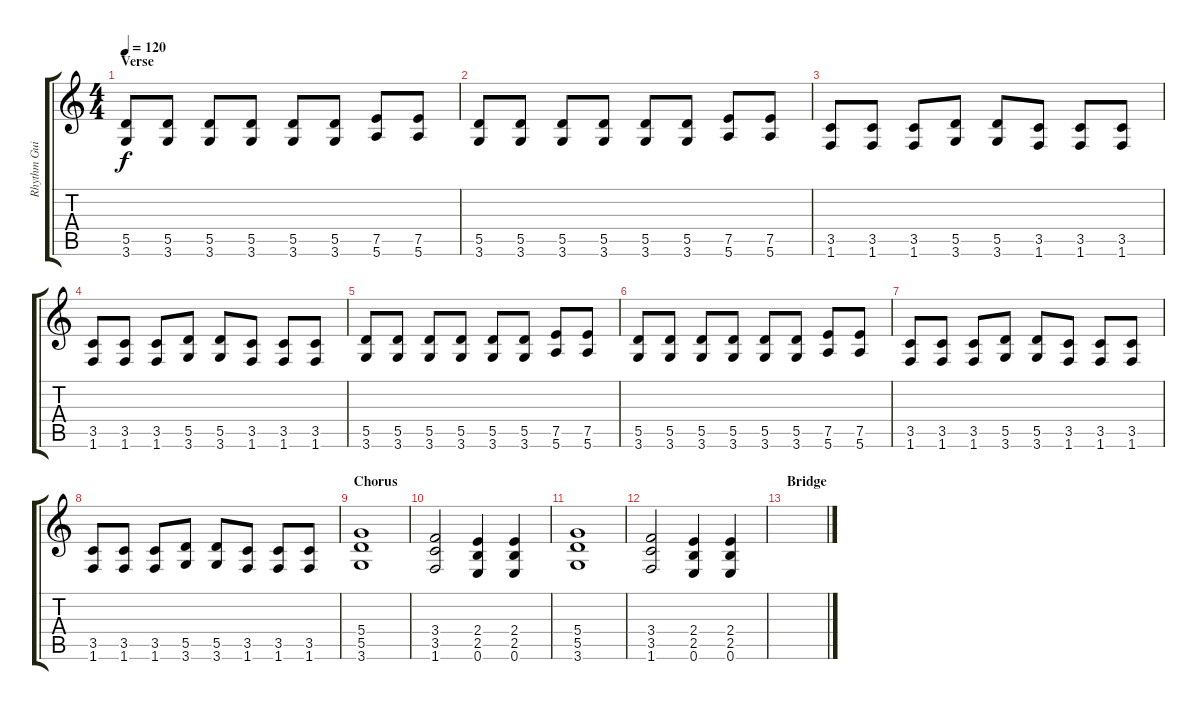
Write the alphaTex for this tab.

\track ("Rhythm Guitar" "Rhythm Gui") {instrument distortionguitar}
\staff {score tabs}
\tuning (E4 B3 G3 D3 A2 E2) {hide}
\ts (4 4)
\section ("" "Verse")
\tempo 120
\clef g2
\ks c
(5.5 3.6).8{dy f} (5.5 3.6).8 (5.5 3.6).8 (5.5 3.6).8 (5.5 3.6).8 (5.5 3.6).8 (7.5 5.6).8 (7.5 5.6).8 |
(5.5 3.6).8 (5.5 3.6).8 (5.5 3.6).8 (5.5 3.6).8 (5.5 3.6).8 (5.5 3.6).8 (7.5 5.6).8 (7.5 5.6).8 |
(3.5 1.6).8 (3.5 1.6).8 (3.5 1.6).8 (5.5 3.6).8 (5.5 3.6).8 (3.5 1.6).8 (3.5 1.6).8 (3.5 1.6).8 |
(3.5 1.6).8 (3.5 1.6).8 (3.5 1.6).8 (5.5 3.6).8 (5.5 3.6).8 (3.5 1.6).8 (3.5 1.6).8 (3.5 1.6).8 |
(5.5 3.6).8 (5.5 3.6).8 (5.5 3.6).8 (5.5 3.6).8 (5.5 3.6).8 (5.5 3.6).8 (7.5 5.6).8 (7.5 5.6).8 |
(5.5 3.6).8 (5.5 3.6).8 (5.5 3.6).8 (5.5 3.6).8 (5.5 3.6).8 (5.5 3.6).8 (7.5 5.6).8 (7.5 5.6).8 |
(3.5 1.6).8 (3.5 1.6).8 (3.5 1.6).8 (5.5 3.6).8 (5.5 3.6).8 (3.5 1.6).8 (3.5 1.6).8 (3.5 1.6).8 |
(3.5 1.6).8 (3.5 1.6).8 (3.5 1.6).8 (5.5 3.6).8 (5.5 3.6).8 (3.5 1.6).8 (3.5 1.6).8 (3.5 1.6).8 |
\section ("" "Chorus")
(5.4 5.5 3.6).1 |
(3.4 3.5 1.6).2 (2.4 2.5 0.6).4 (2.4 2.5 0.6).4 |
(5.4 5.5 3.6).1 |
(3.4 3.5 1.6).2 (2.4 2.5 0.6).4 (2.4 2.5 0.6).4 |
\section ("" "Bridge")
